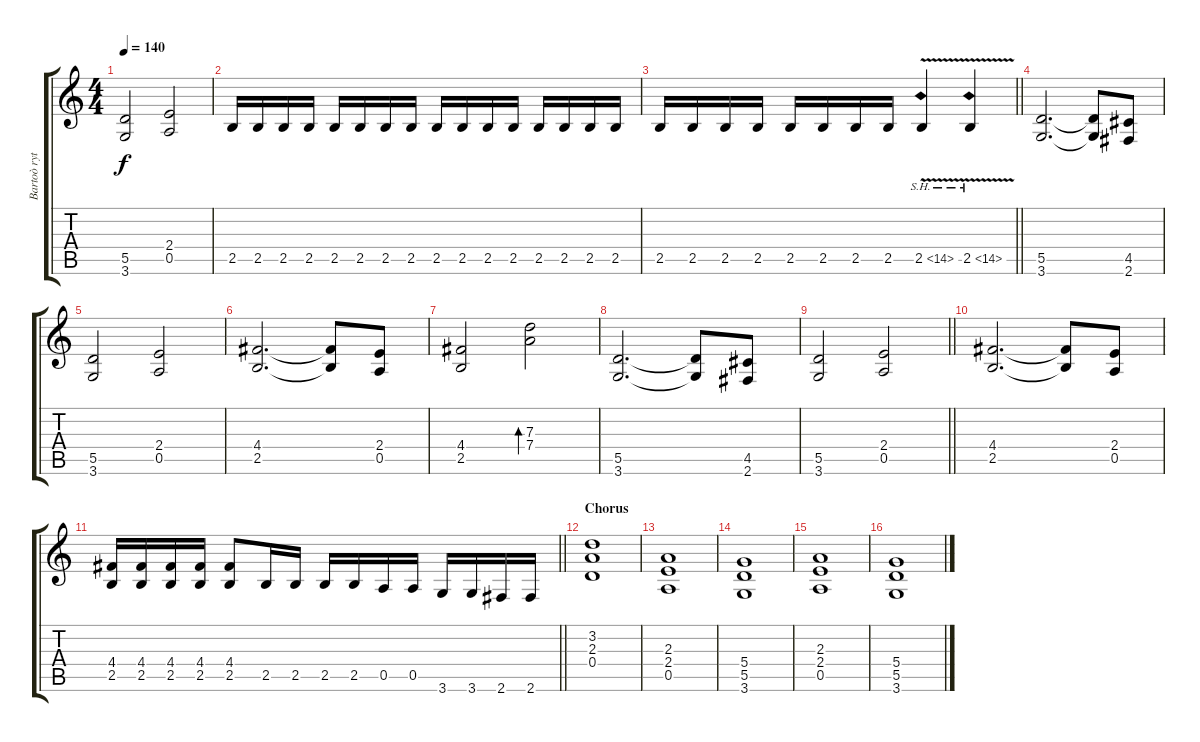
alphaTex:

\track ("Bartoò rythm" "Bartoò ryt") {instrument overdrivenguitar}
\staff {score tabs}
\tuning (E4 B3 G3 D3 A2 E2) {hide}
\ts (4 4)
\tempo 140
\clef g2
\ks c
(5.5 3.6).2{dy f} (2.4 0.5).2 |
2.5.16 2.5.16 2.5.16 2.5.16 2.5.16 2.5.16 2.5.16 2.5.16 2.5.16 2.5.16 2.5.16 2.5.16 2.5.16 2.5.16 2.5.16 2.5.16 |
\barLineRight lightlight
2.5.16 2.5.16 2.5.16 2.5.16 2.5.16 2.5.16 2.5.16 2.5.16 2.5{sh 12 v}.4 2.5{sh 12 v}.4 |
(5.5 3.6).2{d} (5.5{t} 3.6{t}).8 (4.5 2.6).8 |
(5.5 3.6).2 (2.4 0.5).2 |
(4.4 2.5).2{d} (4.4{t} 2.5{t}).8 (2.4 0.5).8 |
(4.4 2.5).2 (7.3 7.4).2{bd 240} |
(5.5 3.6).2{d} (5.5{t} 3.6{t}).8 (4.5 2.6).8 |
\barLineRight lightlight
(5.5 3.6).2 (2.4 0.5).2 |
(4.4 2.5).2{d} (4.4{t} 2.5{t}).8 (2.4 0.5).8 |
\barLineRight lightlight
(4.4 2.5).16 (4.4 2.5).16 (4.4 2.5).16 (4.4 2.5).16 (4.4 2.5).8 2.5.16 2.5.16 2.5.16 2.5.16 0.5.16 0.5.16 3.6.16 3.6.16 2.6.16 2.6.16 |
\section ("" "Chorus")
(3.2 2.3 0.4).1 |
(2.3 2.4 0.5).1 |
(5.4 5.5 3.6).1 |
(2.3 2.4 0.5).1 |
(5.4 5.5 3.6).1
